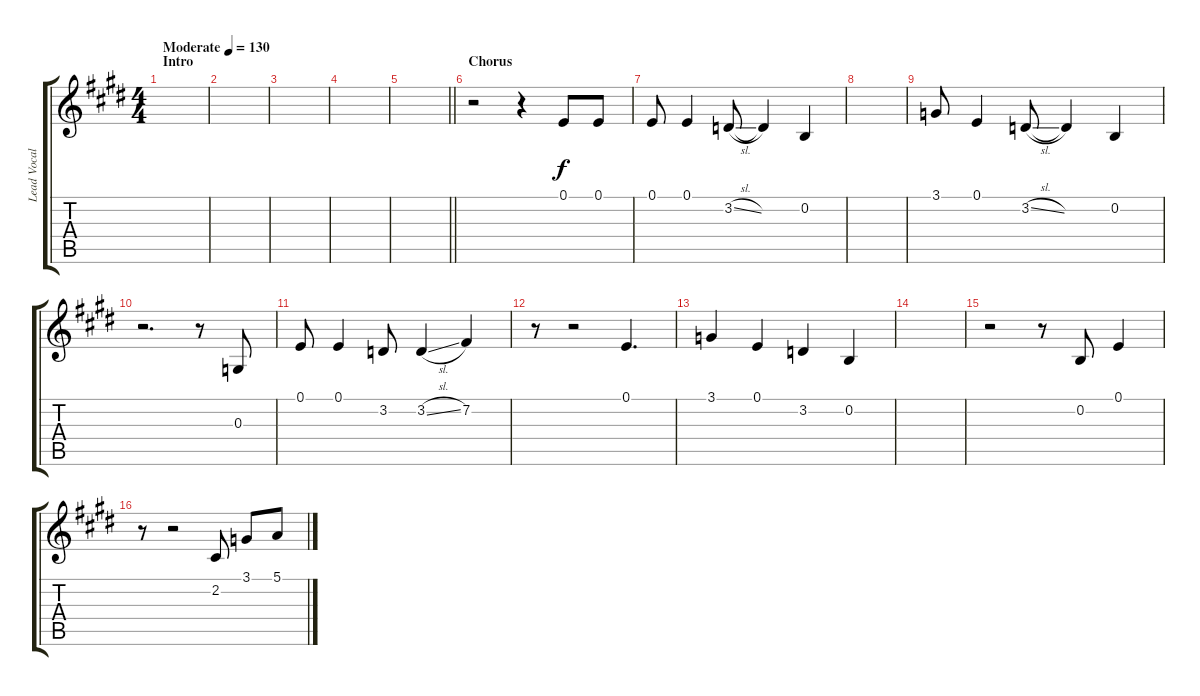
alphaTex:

\track ("Lead Vocal" "Lead Vocal") {instrument lead6voice}
\staff {score tabs}
\tuning (E4 B3 G3 D3 A2 E2) {hide}
\ts (4 4)
\section ("" "Intro")
\tempo (130 "Moderate")
\clef g2
\ks e
|
|
|
|
\barLineRight lightlight
|
\section ("" "Chorus")
r.2 r.4 0.1.8 0.1.8 |
0.1.8 0.1.4 3.2{sl}.8 3.2{t}.4 0.2.4 |
|
3.1.8 0.1.4 3.2{sl}.8 3.2{t}.4 0.2.4 |
r.2{d} r.8 0.3.8 |
0.1.8 0.1.4 3.2.8 3.2{sl}.4 7.2.4 |
r.8 r.2 0.1.4{d} |
3.1.4 0.1.4 3.2.4 0.2.4 |
|
r.2 r.8 0.2.8 0.1.4 |
r.8 r.2 2.2.8 3.1.8 5.1.8
